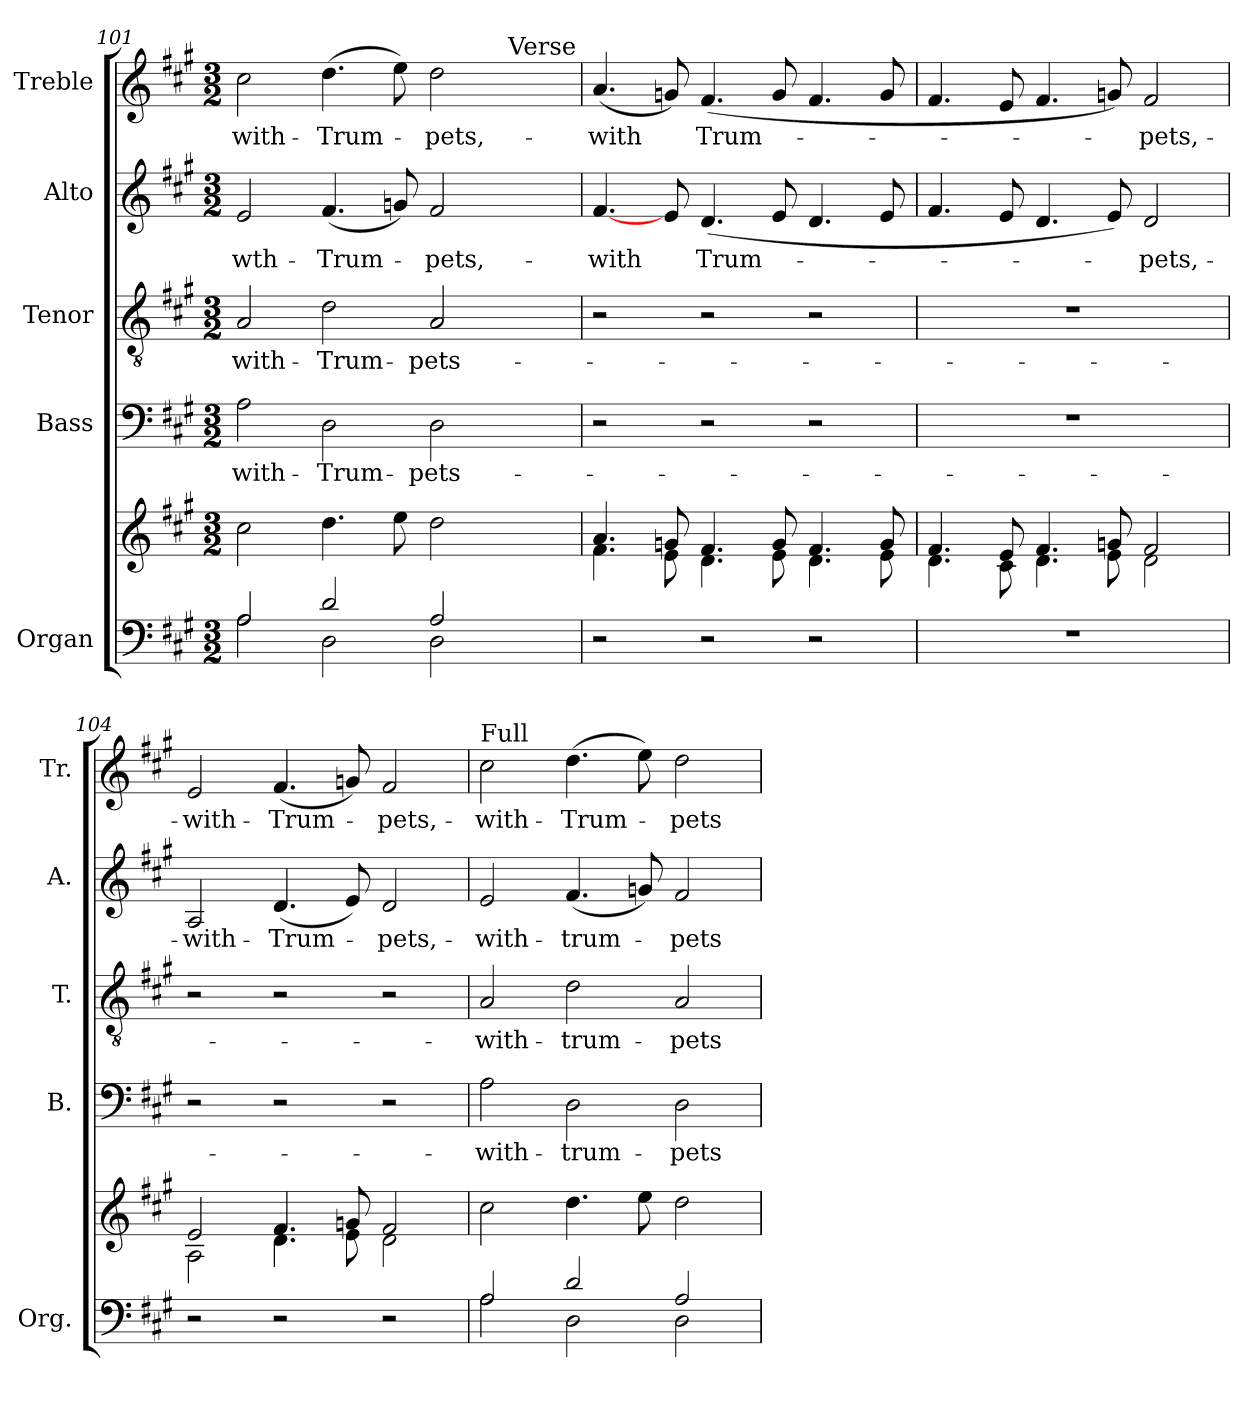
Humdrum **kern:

**kern	**kern	**kern	**text	**kern	**text	**kern	**text	**kern	**text
*part5	*part5	*part4	*part4	*part3	*part3	*part2	*part2	*part1	*part1
*staff6	*staff5	*staff4	*staff4	*staff3	*staff3	*staff2	*staff2	*staff1	*staff1
*I"Organ	*	*I"Bass	*	*I"Tenor	*	*I"Alto	*	*I"Treble	*
*I'Org.	*	*I'B.	*	*I'T.	*	*I'A.	*	*I'Tr.	*
*clefF4	*clefG2	*clefF4	*	*clefGv2	*	*clefG2	*	*clefG2	*
*	*	*	*	*ITrd7c12	*	*	*	*	*
*k[f#c#g#]	*k[f#c#g#]	*k[f#c#g#]	*	*k[f#c#g#]	*	*k[f#c#g#]	*	*k[f#c#g#]	*
*A:	*A:	*A:	*	*A:	*	*A:	*	*A:	*
*M3/2	*M3/2	*M3/2	*	*M3/2	*	*M3/2	*	*M3/2	*
=101	=101	=101	=101	=101	=101	=101	=101	=101	=101
*^	*	*	*	*	*	*	*	*	*
!	!	!	!	!LO:LY:b:color=#000000	!	!	!	!	!	!
!	!	!	!	!	!	!LO:LY:b:color=#000000	!	!	!	!
!	!	!	!	!	!	!	!	!LO:LY:b:color=#000000	!	!
!	!	!	!	!	!	!	!	!	!LO:TX:a:t=Full	!
!	!	!	!	!	!	!	!	!	!	!LO:LY:b:color=#000000
*	*	*	*	*	*	*	*	*	*^	*
2Ai/	2Ai\	2cc#i\	2Ai\	-with-	2AAi/	-with-	2ei/	-wth-	2cc#i\	1ryy	-with-
!	!	!	!	!LO:LY:b:color=#000000	!	!	!	!	!	!	!
!	!	!	!	!	!	!LO:LY:b:color=#000000	!	!	!	!	!
!	!	!	!	!	!	!	!	!LO:LY:b:color=#000000	!	!	!
!	!	!	!	!	!	!	!	!	!	!	!LO:LY:b:color=#000000
2di/	2Di\	4.ddi\	2Di\	-Trum-	2Di\	-Trum-	(4.f#i/	-Trum-	(4.ddi\	.	-Trum-
.	.	8eei\	.	.	.	.	8gni/)	.	8eei\)	.	.
!	!	!	!	!LO:LY:b:color=#000000	!	!	!	!	!	!	!
!	!	!	!	!	!	!LO:LY:b:color=#000000	!	!	!	!	!
!	!	!	!	!	!	!	!	!LO:LY:b:color=#000000	!	!	!
!	!	!	!	!	!	!	!	!	!	!	!LO:LY:b:color=#000000
2Ai/	2Di\	2ddi\	2Di\	-pets-	2AAi/	-pets-	2f#i/	-pets,-	2ddi\	4ryy	-pets,-
.	.	.	.	.	.	.	.	.	.	32ryy	.
.	.	.	.	.	.	.	.	.	.	128ryy	.
!	!	!	!	!	!	!	!	!	!	!LO:TX:a:t=Verse	!
.	.	.	.	.	.	.	.	.	.	8ryy	.
.	.	.	.	.	.	.	.	.	.	16ryy	.
.	.	.	.	.	.	.	.	.	.	64.ryy	.
*v	*v	*	*	*	*	*	*	*	*v	*v	*
!!LO:LB:g=z
=102	=102	=102	=102	=102	=102	=102	=102	=102	=102
*	*^	*	*	*	*	*	*	*	*
*^	*	*	*	*	*	*	*	*	*^	*
!	!	!	!	!	!	!	!	!	!LO:LY:b:color=#000000	!	!	!
*v	*v	*	*	*	*	*	*	*	*	*v	*v	*
*^	*	*	*	*	*	*	*	*	*^	*
!	!	!	!	!	!	!	!	!	!	!	!	!LO:LY:b:color=#000000
*v	*v	*	*	*	*	*	*	*	*	*v	*v	*
2r	4.ai/	4.f#i\	2r	.	2r	.	[4.f#i/	-with	(4.ai/	-with
.	8gni/	8ei\	.	.	.	.	8ei/	.	8gni/)	.
!	!	!	!	!	!	!	!	!LO:LY:b:color=#000000	!	!
!	!	!	!	!	!	!	!	!	!	!LO:LY:b:color=#000000
2r	4.f#i/	4.di\	2r	.	2r	.	(4.di/	Trum-	(4.f#i/	Trum-
.	8gi/	8ei\	.	.	.	.	8ei/	.	8gi/	.
2r	4.f#i/	4.di\	2r	.	2r	.	4.di/	.	4.f#i/	.
.	8gi/	8ei\	.	.	.	.	8ei/	.	8gi/	.
=103	=103	=103	=103	=103	=103	=103	=103	=103	=103	=103
!LO:N:vis=1	!	!	!LO:N:vis=1	!	!LO:N:vis=1	!	!	!	!	!
1.r	4.f#i/	4.di\	1.r	.	1.r	.	4.f#i/	.	4.f#i/	.
.	8ei/	8c#i\	.	.	.	.	8ei/	.	8ei/	.
.	4.f#i/	4.di\	.	.	.	.	4.di/	.	4.f#i/	.
.	8gni/	8ei\	.	.	.	.	8ei/)	.	8gni/)	.
!	!	!	!	!	!	!	!	!LO:LY:b:color=#000000	!	!
!	!	!	!	!	!	!	!	!	!	!LO:LY:b:color=#000000
.	2f#i/	2di\	.	.	.	.	2di/	-pets,-	2f#i/	-pets,-
=104	=104	=104	=104	=104	=104	=104	=104	=104	=104	=104
!	!	!	!	!	!	!	!	!LO:LY:b:color=#000000	!	!
!	!	!	!	!	!	!	!	!	!	!LO:LY:b:color=#000000
2r	2ei/	2Ai\	2r	.	2r	.	2Ai/	-with-	2ei/	-with-
!	!	!	!	!	!	!	!	!LO:LY:b:color=#000000	!	!
!	!	!	!	!	!	!	!	!	!	!LO:LY:b:color=#000000
2r	4.f#i/	4.di\	2r	.	2r	.	(4.di/	-Trum-	(4.f#i/	-Trum-
.	8gni/	8ei\	.	.	.	.	8ei/)	.	8gni/)	.
!	!	!	!	!	!	!	!	!LO:LY:b:color=#000000	!	!
!	!	!	!	!	!	!	!	!	!	!LO:LY:b:color=#000000
2r	2f#i/	2di\	2r	.	2r	.	2di/	-pets,-	2f#i/	-pets,-
*	*v	*v	*	*	*	*	*	*	*	*
!!LO:PB:g=z
=105	=105	=105	=105	=105	=105	=105	=105	=105	=105
*^	*	*	*	*	*	*	*	*	*
*	*	*^	*	*	*	*	*	*	*	*
!	!	!	!	!	!LO:LY:b:color=#000000	!	!	!	!	!	!
*	*	*v	*v	*	*	*	*	*	*	*	*
*	*	*^	*	*	*	*	*	*	*	*
!	!	!	!	!	!	!	!LO:LY:b:color=#000000	!	!	!	!
*	*	*v	*v	*	*	*	*	*	*	*	*
*	*	*^	*	*	*	*	*	*	*	*
!	!	!	!	!	!	!	!	!	!LO:LY:b:color=#000000	!	!
*	*	*v	*v	*	*	*	*	*	*	*	*
*	*	*^	*	*	*	*	*	*	*	*
!	!	!	!	!	!	!	!	!	!	!LO:TX:a:t=Full	!
!	!	!	!	!	!	!	!	!	!	!	!LO:LY:b:color=#000000
*	*	*v	*v	*	*	*	*	*	*	*	*
2Ai/	2Ai\	2cc#i\	2Ai\	-with-	2AAi/	-with-	2ei/	-with-	2cc#i\	-with-
!	!	!	!	!LO:LY:b:color=#000000	!	!	!	!	!	!
!	!	!	!	!	!	!LO:LY:b:color=#000000	!	!	!	!
!	!	!	!	!	!	!	!	!LO:LY:b:color=#000000	!	!
!	!	!	!	!	!	!	!	!	!	!LO:LY:b:color=#000000
2di/	2Di\	4.ddi\	2Di\	-trum-	2Di\	-trum-	(4.f#i/	-trum-	(4.ddi\	-Trum-
.	.	8eei\	.	.	.	.	8gni/)	.	8eei\)	.
!	!	!	!	!LO:LY:b:color=#000000	!	!	!	!	!	!
!	!	!	!	!	!	!LO:LY:b:color=#000000	!	!	!	!
!	!	!	!	!	!	!	!	!LO:LY:b:color=#000000	!	!
!	!	!	!	!	!	!	!	!	!	!LO:LY:b:color=#000000
2Ai/	2Di\	2ddi\	2Di\	-pets-	2AAi/	-pets-	2f#i/	-pets-	2ddi\	-pets-
*v	*v	*	*	*	*	*	*	*	*	*
=	=	=	=	=	=	=	=	=	=
*-	*-	*-	*-	*-	*-	*-	*-	*-	*-
